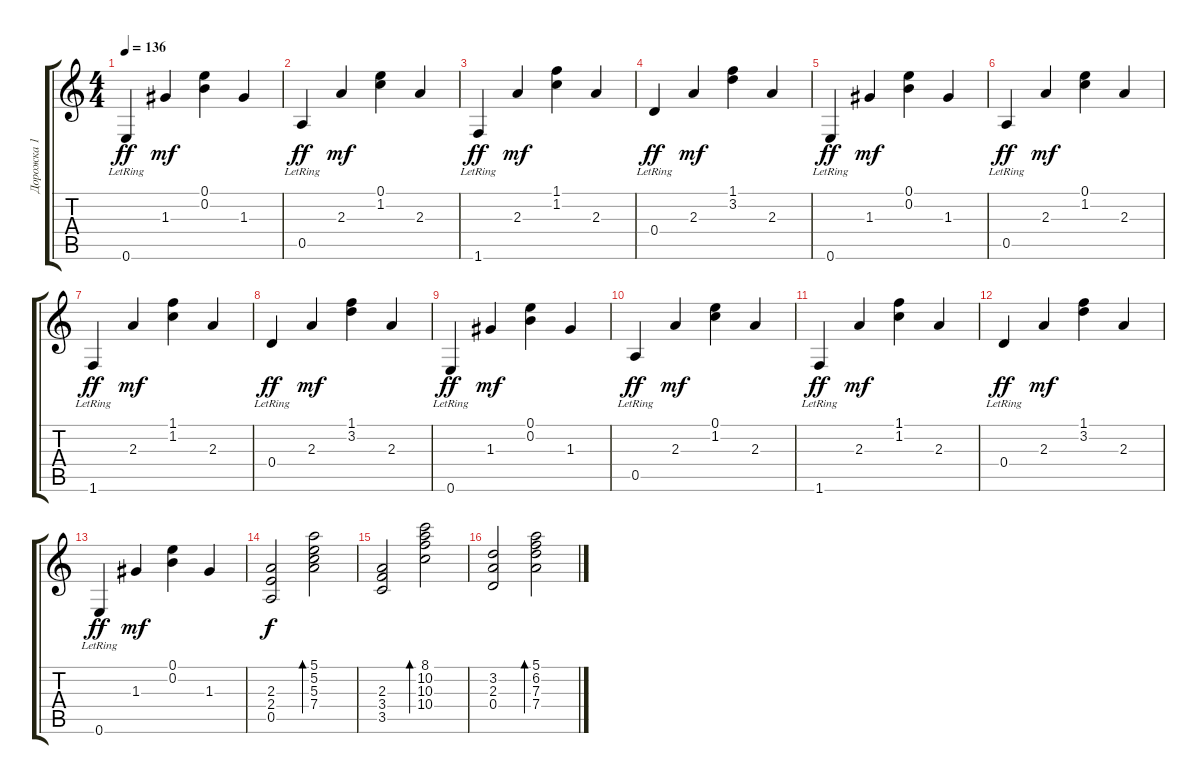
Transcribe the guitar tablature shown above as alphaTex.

\track ("Дорожка 1" "Дорожка 1") {instrument acousticguitarnylon}
\staff {score tabs}
\tuning (E4 B3 G3 D3 A2 E2) {hide}
\ts (4 4)
\tempo 136
\clef g2
\ks c
0.6{lr}.4{dy ff} 1.3.4{dy mf} (0.1 0.2).4 1.3.4 |
0.5{lr}.4{dy ff} 2.3.4{dy mf} (0.1 1.2).4 2.3.4 |
1.6{lr}.4{dy ff} 2.3.4{dy mf} (1.1 1.2).4 2.3.4 |
0.4{lr}.4{dy ff} 2.3.4{dy mf} (1.1 3.2).4 2.3.4 |
0.6{lr}.4{dy ff} 1.3.4{dy mf} (0.1 0.2).4 1.3.4 |
0.5{lr}.4{dy ff} 2.3.4{dy mf} (0.1 1.2).4 2.3.4 |
1.6{lr}.4{dy ff} 2.3.4{dy mf} (1.1 1.2).4 2.3.4 |
0.4{lr}.4{dy ff} 2.3.4{dy mf} (1.1 3.2).4 2.3.4 |
0.6{lr}.4{dy ff} 1.3.4{dy mf} (0.1 0.2).4 1.3.4 |
0.5{lr}.4{dy ff} 2.3.4{dy mf} (0.1 1.2).4 2.3.4 |
1.6{lr}.4{dy ff} 2.3.4{dy mf} (1.1 1.2).4 2.3.4 |
0.4{lr}.4{dy ff} 2.3.4{dy mf} (1.1 3.2).4 2.3.4 |
0.6{lr}.4{dy ff} 1.3.4{dy mf} (0.1 0.2).4 1.3.4 |
(2.3 2.4 0.5).2{dy f} (5.1 5.2 5.3 7.4).2{bd 60} |
(2.3 3.4 3.5).2 (8.1 10.2 10.3 10.4).2{bd 60} |
(3.2 2.3 0.4).2 (5.1 6.2 7.3 7.4).2{bd 60}
